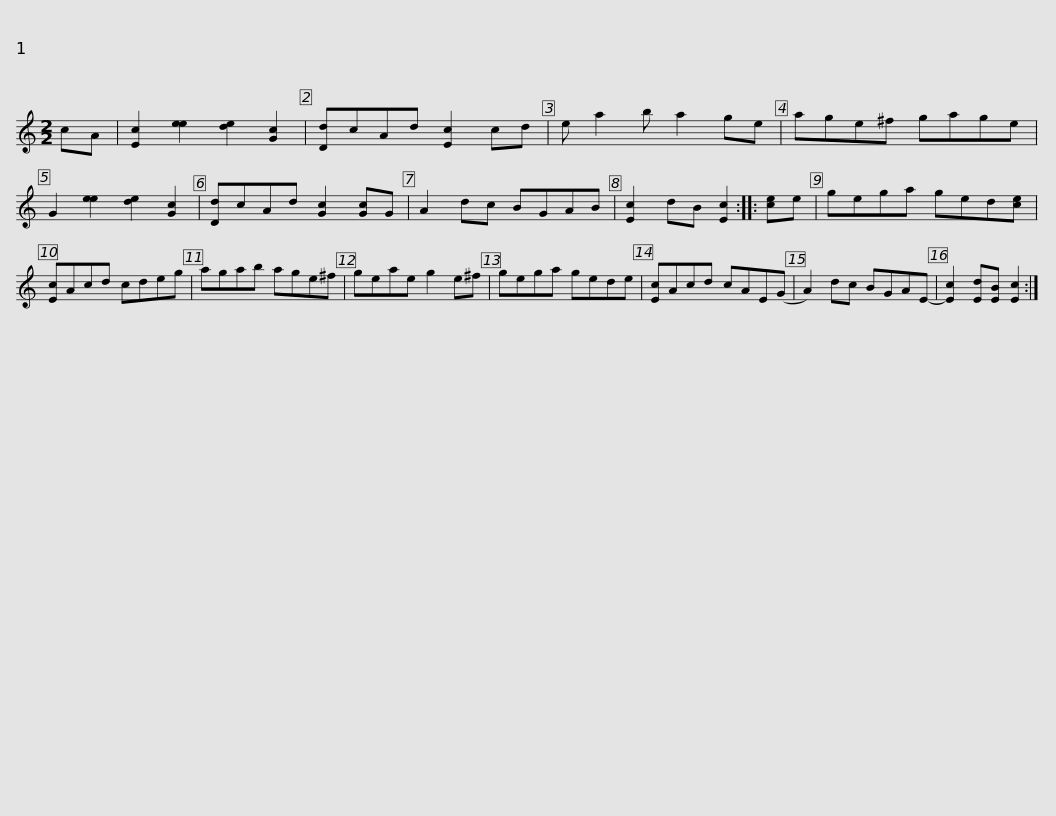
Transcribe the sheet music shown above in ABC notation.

X:1
L:1/8
M:2/2
I:linebreak $
K:C
V:1 treble
V:1
 cA | [Ec]2 [ee]2 [de]2 [Gc]2 | [Dd]cAd [Ec]2 cd | e a2 b a2 ge | age^f gage | %5
 G2 [ee]2 [de]2 [Gc]2 | [Dd]cAd [Gc]2 [Gc]G |$ A2 dc BGAB | [Ec]2 dB [Ec]2 :: [ce]e | %10
 gega ged[ce] | [Ec]Acd cdeg | agab age^f |$ geae g2 e^f | gega gede | %15
 [Ec]Acd cAE(G | A2) dc BGAE- | [Ec]2 [Ed][EB] [Ec]2 :| %18
